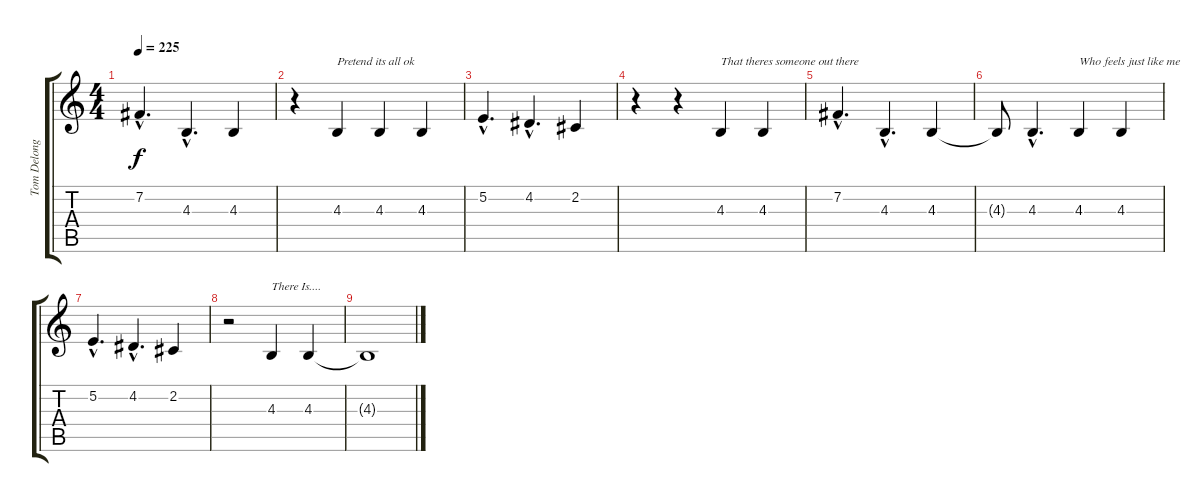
\track ("Tom Delonge (Voice)" "Tom Delong") {instrument altosax}
\staff {score tabs}
\tuning (E4 B3 G3 D3 A2 E2) {hide}
\ts (4 4)
\tempo 225
\clef g2
\ks c
7.2{hac}.4{d dy f} 4.3{hac}.4{d} 4.3.4 |
r.4 4.3.4{txt "Pretend its all ok"} 4.3.4 4.3.4 |
5.2{hac}.4{d} 4.2{hac}.4{d} 2.2.4 |
r.4 r.4 4.3.4{txt "That theres someone out there "} 4.3.4 |
7.2{hac}.4{d} 4.3{hac}.4{d} 4.3.4 |
4.3{t}.8 4.3{hac}.4{d} 4.3.4{txt "Who feels just like me"} 4.3.4 |
5.2{hac}.4{d} 4.2{hac}.4{d} 2.2.4 |
r.2 4.3.4{txt "There Is...."} 4.3.4 |
4.3{t}.1
